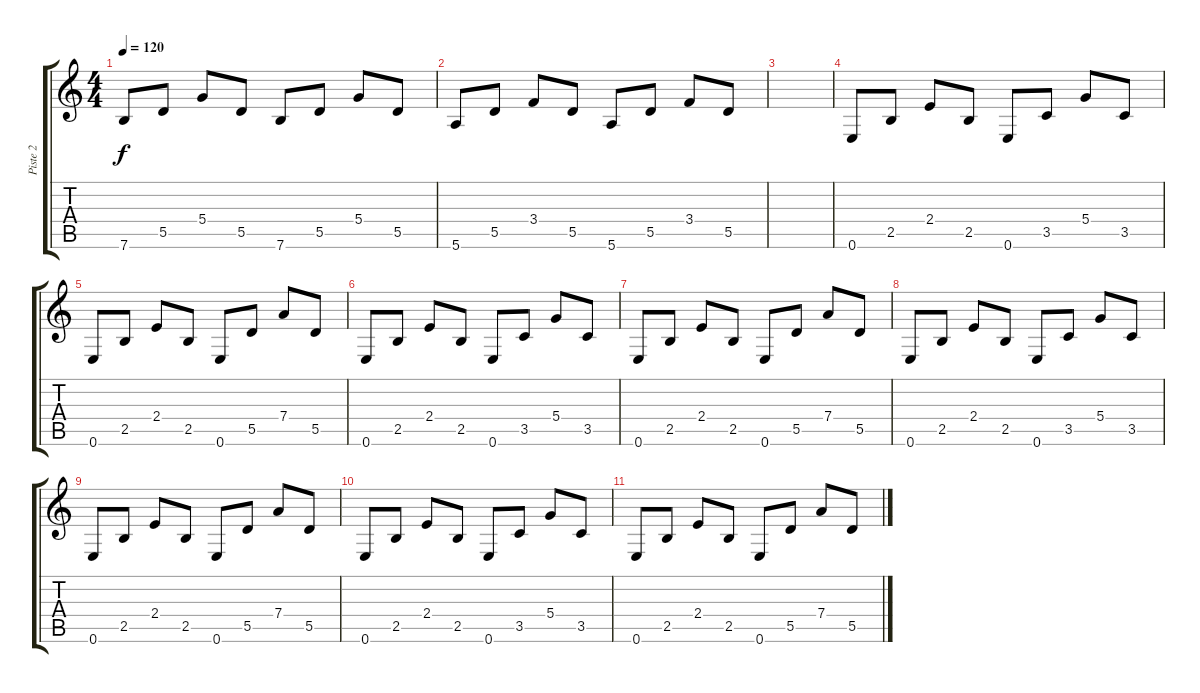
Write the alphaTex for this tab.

\track ("Piste 2" "Piste 2") {instrument acousticguitarnylon}
\staff {score tabs}
\tuning (E4 B3 G3 D3 A2 E2) {hide}
\ts (4 4)
\tempo 120
\clef g2
\ks c
7.6.8{dy f} 5.5.8 5.4.8 5.5.8 7.6.8 5.5.8 5.4.8 5.5.8 |
5.6.8 5.5.8 3.4.8 5.5.8 5.6.8 5.5.8 3.4.8 5.5.8 |
|
0.6.8 2.5.8 2.4.8 2.5.8 0.6.8 3.5.8 5.4.8 3.5.8 |
0.6.8 2.5.8 2.4.8 2.5.8 0.6.8 5.5.8 7.4.8 5.5.8 |
0.6.8 2.5.8 2.4.8 2.5.8 0.6.8 3.5.8 5.4.8 3.5.8 |
0.6.8 2.5.8 2.4.8 2.5.8 0.6.8 5.5.8 7.4.8 5.5.8 |
0.6.8 2.5.8 2.4.8 2.5.8 0.6.8 3.5.8 5.4.8 3.5.8 |
0.6.8 2.5.8 2.4.8 2.5.8 0.6.8 5.5.8 7.4.8 5.5.8 |
0.6.8 2.5.8 2.4.8 2.5.8 0.6.8 3.5.8 5.4.8 3.5.8 |
0.6.8 2.5.8 2.4.8 2.5.8 0.6.8 5.5.8 7.4.8 5.5.8
